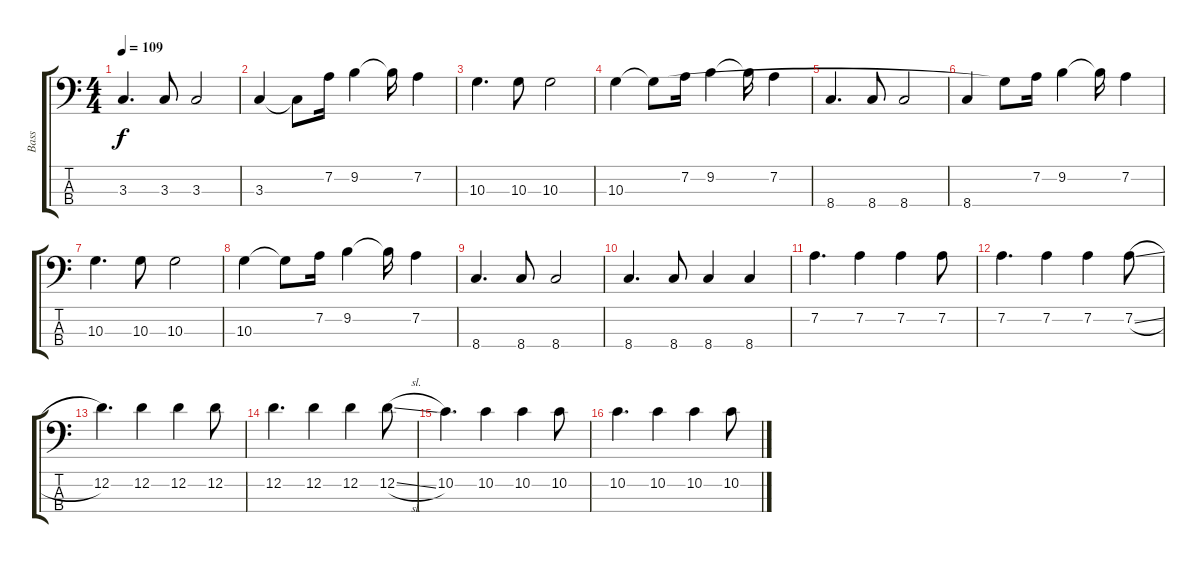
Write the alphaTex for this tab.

\track ("Bass" "Bass") {instrument electricbassfinger}
\staff {score tabs}
\tuning (G2 D2 A1 E1) {hide}
\ts (4 4)
\tempo 109
\clef f4
\ks c
3.3.4{d dy f} 3.3.8 3.3.2 |
3.3.4 3.3{t}.8 7.2.16 9.2.4 9.2{t}.16 7.2.4 |
10.3.4{d} 10.3.8 10.3.2 |
10.3.4 10.3{t}.8 7.2.16 9.2.4 9.2{t}.16 7.2.4 |
8.4.4{d} 8.4.8 8.4.2 |
8.4.4 10.3{t}.8 7.2.16 9.2.4 9.2{t}.16 7.2.4 |
10.3.4{d} 10.3.8 10.3.2 |
10.3.4 10.3{t}.8 7.2.16 9.2.4 9.2{t}.16 7.2.4 |
8.4.4{d} 8.4.8 8.4.2 |
8.4.4{d} 8.4.8 8.4.4 8.4.4 |
7.2.4{d} 7.2.4 7.2.4 7.2.8 |
7.2.4{d} 7.2.4 7.2.4 7.2{sl}.8 |
12.2.4{d} 12.2.4 12.2.4 12.2.8 |
12.2.4{d} 12.2.4 12.2.4 12.2{sl}.8 |
10.2.4{d} 10.2.4 10.2.4 10.2.8 |
10.2.4{d} 10.2.4 10.2.4 10.2.8
